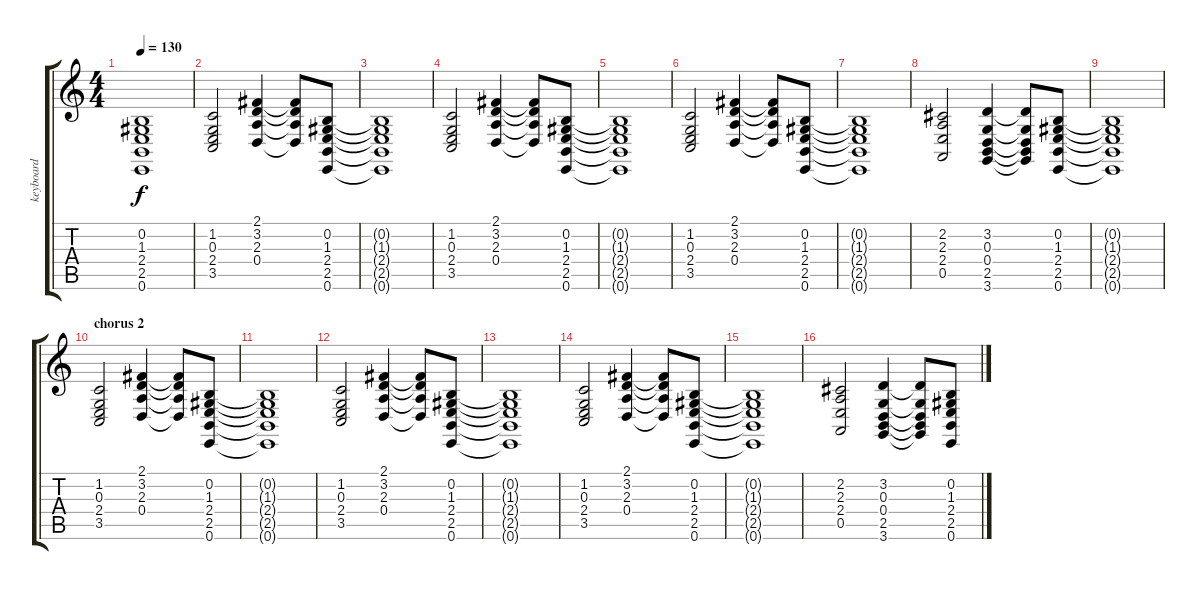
\track ("keyboard" "keyboard") {instrument pad2warm}
\staff {score tabs}
\tuning (E4 B3 G3 D3 A2 E2) {hide}
\ts (4 4)
\tempo 130
\clef g2
\ks c
(0.2{t} 1.3{t} 2.4{t} 2.5{t} 0.6{t}).1{dy f} |
(1.2 0.3 2.4 3.5).2 (2.1 3.2 2.3 0.4).4 (2.1{t} 3.2{t} 2.3{t} 0.4{t}).8 (0.2 1.3 2.4 2.5 0.6).8 |
(0.2{t} 1.3{t} 2.4{t} 2.5{t} 0.6{t}).1 |
(1.2 0.3 2.4 3.5).2 (2.1 3.2 2.3 0.4).4 (2.1{t} 3.2{t} 2.3{t} 0.4{t}).8 (0.2 1.3 2.4 2.5 0.6).8 |
(0.2{t} 1.3{t} 2.4{t} 2.5{t} 0.6{t}).1 |
(1.2 0.3 2.4 3.5).2 (2.1 3.2 2.3 0.4).4 (2.1{t} 3.2{t} 2.3{t} 0.4{t}).8 (0.2 1.3 2.4 2.5 0.6).8 |
(0.2{t} 1.3{t} 2.4{t} 2.5{t} 0.6{t}).1 |
(2.2 2.3 2.4 0.5).2 (3.2 0.3 0.4 2.5 3.6).4 (3.2{t} 0.3{t} 0.4{t} 2.5{t} 3.6{t}).8 (0.2 1.3 2.4 2.5 0.6).8 |
(0.2{t} 1.3{t} 2.4{t} 2.5{t} 0.6{t}).1 |
\section ("" "chorus 2")
(1.2 0.3 2.4 3.5).2 (2.1 3.2 2.3 0.4).4 (2.1{t} 3.2{t} 2.3{t} 0.4{t}).8 (0.2 1.3 2.4 2.5 0.6).8 |
(0.2{t} 1.3{t} 2.4{t} 2.5{t} 0.6{t}).1 |
(1.2 0.3 2.4 3.5).2 (2.1 3.2 2.3 0.4).4 (2.1{t} 3.2{t} 2.3{t} 0.4{t}).8 (0.2 1.3 2.4 2.5 0.6).8 |
(0.2{t} 1.3{t} 2.4{t} 2.5{t} 0.6{t}).1 |
(1.2 0.3 2.4 3.5).2 (2.1 3.2 2.3 0.4).4 (2.1{t} 3.2{t} 2.3{t} 0.4{t}).8 (0.2 1.3 2.4 2.5 0.6).8 |
(0.2{t} 1.3{t} 2.4{t} 2.5{t} 0.6{t}).1 |
(2.2 2.3 2.4 0.5).2 (3.2 0.3 0.4 2.5 3.6).4 (3.2{t} 0.3{t} 0.4{t} 2.5{t} 3.6{t}).8 (0.2 1.3 2.4 2.5 0.6).8
